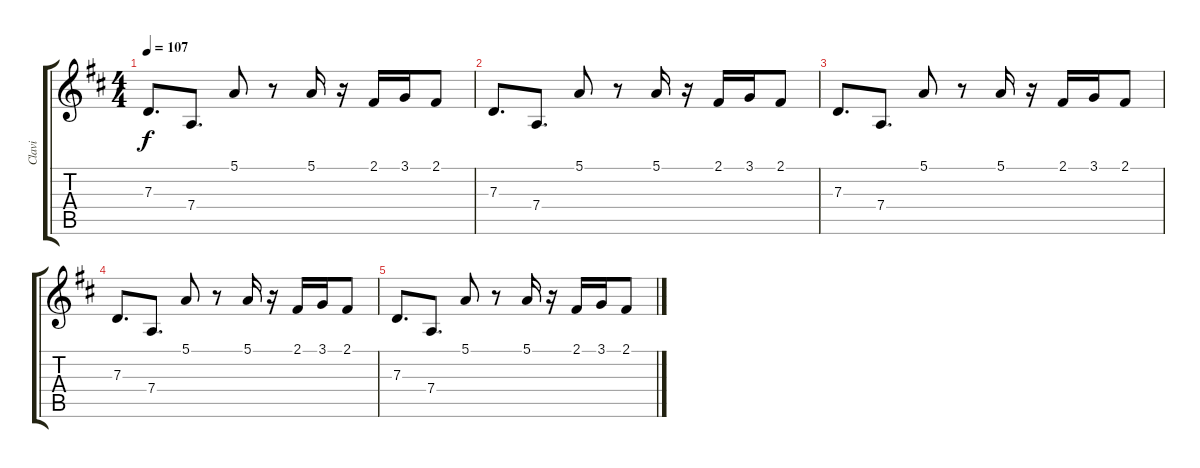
\track ("Clavi" "Clavi") {instrument clavinet}
\staff {score tabs}
\tuning (E4 B3 G3 D3 A2 E2) {hide}
\ts (4 4)
\tempo 107
\clef g2
\ks d
7.3.8{d dy f} 7.4.8{d} 5.1.8 r.8 5.1.16 r.16 2.1.16 3.1.16 2.1.8 |
7.3.8{d} 7.4.8{d} 5.1.8 r.8 5.1.16 r.16 2.1.16 3.1.16 2.1.8 |
7.3.8{d} 7.4.8{d} 5.1.8 r.8 5.1.16 r.16 2.1.16 3.1.16 2.1.8 |
7.3.8{d} 7.4.8{d} 5.1.8 r.8 5.1.16 r.16 2.1.16 3.1.16 2.1.8 |
7.3.8{d} 7.4.8{d} 5.1.8 r.8 5.1.16 r.16 2.1.16 3.1.16 2.1.8
